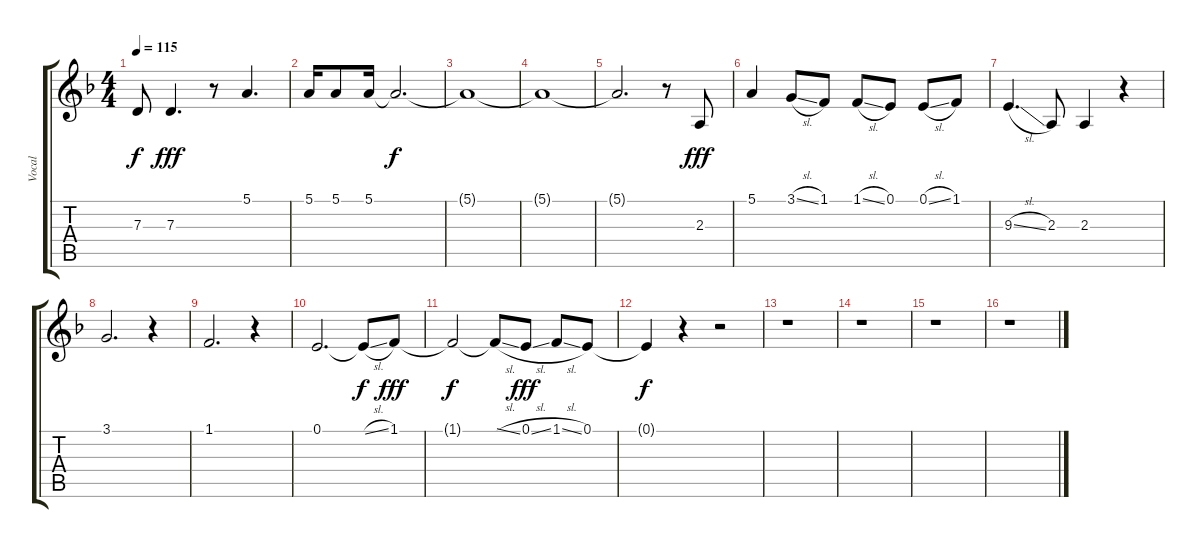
\track ("Vocal" "Vocal") {instrument tenorsax}
\staff {score tabs}
\tuning (E4 B3 G3 D3 A2 E2) {hide}
\ts (4 4)
\tempo 115
\clef g2
\ks dminor
7.3{t}.8{dy f} 7.3.4{d dy fff} r.8 5.1.4{d} |
5.1.16 5.1.8 5.1.16 5.1{t}.2{d dy f} |
5.1{t}.1 |
5.1{t}.1 |
5.1{t}.2{d} r.8 2.3.8{dy fff} |
5.1.4 3.1{sl}.8 1.1.8 1.1{sl}.8 0.1.8 0.1{sl}.8 1.1.8 |
9.3{sl}.4{d} 2.3.8 2.3.4 r.4 |
3.1.2{d} r.4 |
1.1.2{d} r.4 |
0.1.2{d} 0.1{sl t}.8{dy f} 1.1.8{dy fff} |
1.1{t}.2{dy f} 1.1{sl t}.8 0.1{sl}.8{dy fff} 1.1{sl}.8 0.1.8 |
0.1{t}.4{dy f} r.4 r.2 |
r.1 |
r.1 |
r.1 |
r.1
